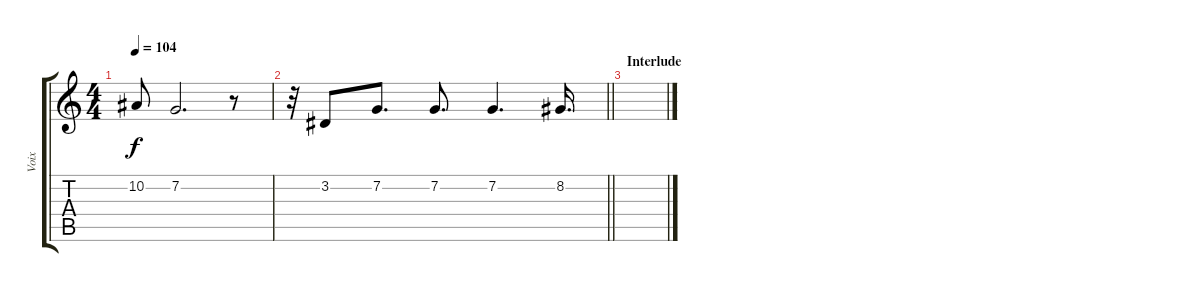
\track ("Voix" "Voix") {instrument flute}
\staff {score tabs}
\tuning (F4 C4 Ab3 Eb3 Bb2 F2) {hide}
\ts (4 4)
\tempo 104
\clef g2
\ks c
10.2{t}.8{dy f} 7.2.2{d} r.8 |
\barLineRight lightlight
r.32 3.2.8 7.2.8{d} 7.2.8{d} 7.2.4{d} 8.2.16{d} |
\section ("" "Interlude")
